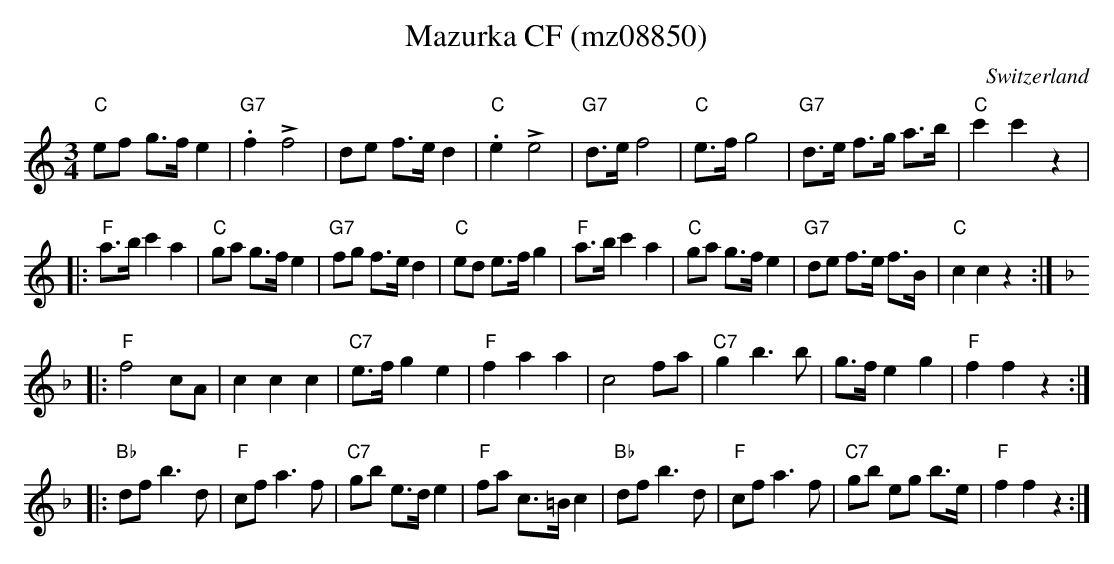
X:1
T: Mazurka CF (mz08850)
O:Switzerland
M:3/4
L:1/8
K:C major
"C"ef g>f e2 | "G7".f2 +>+f4 | de f>ed2 | "C".e2+>+e4 | "G7"d>ef4 | "C"e>fg4 | "G7"d>e f>g a>b | "C"c'2c'2z2 |:
"F"a>b c'2a2 | "C"ga g>f e2 | "G7"fg f>ed2 | "C"ed e>fg2 | "F"a>bc'2a2 | "C"ga g>fe2 | "G7"de f>e f>B | "C"c2c2z2 :: [K:F]
"F"f4cA | c2c2c2 | "C7"e>fg2e2 | "F"f2a2a2 | c4 fa | "C7"g2b3b | g>fe2g2 | "F"f2f2z2 ::
"Bb"dfb3d | "F"cfa3f | "C7"gb e>de2 | "F"fa c>=B c2 | "Bb"dfb3d | "F"cf a3f | "C7"gb eg b>e | "F"f2f2z2 :|
